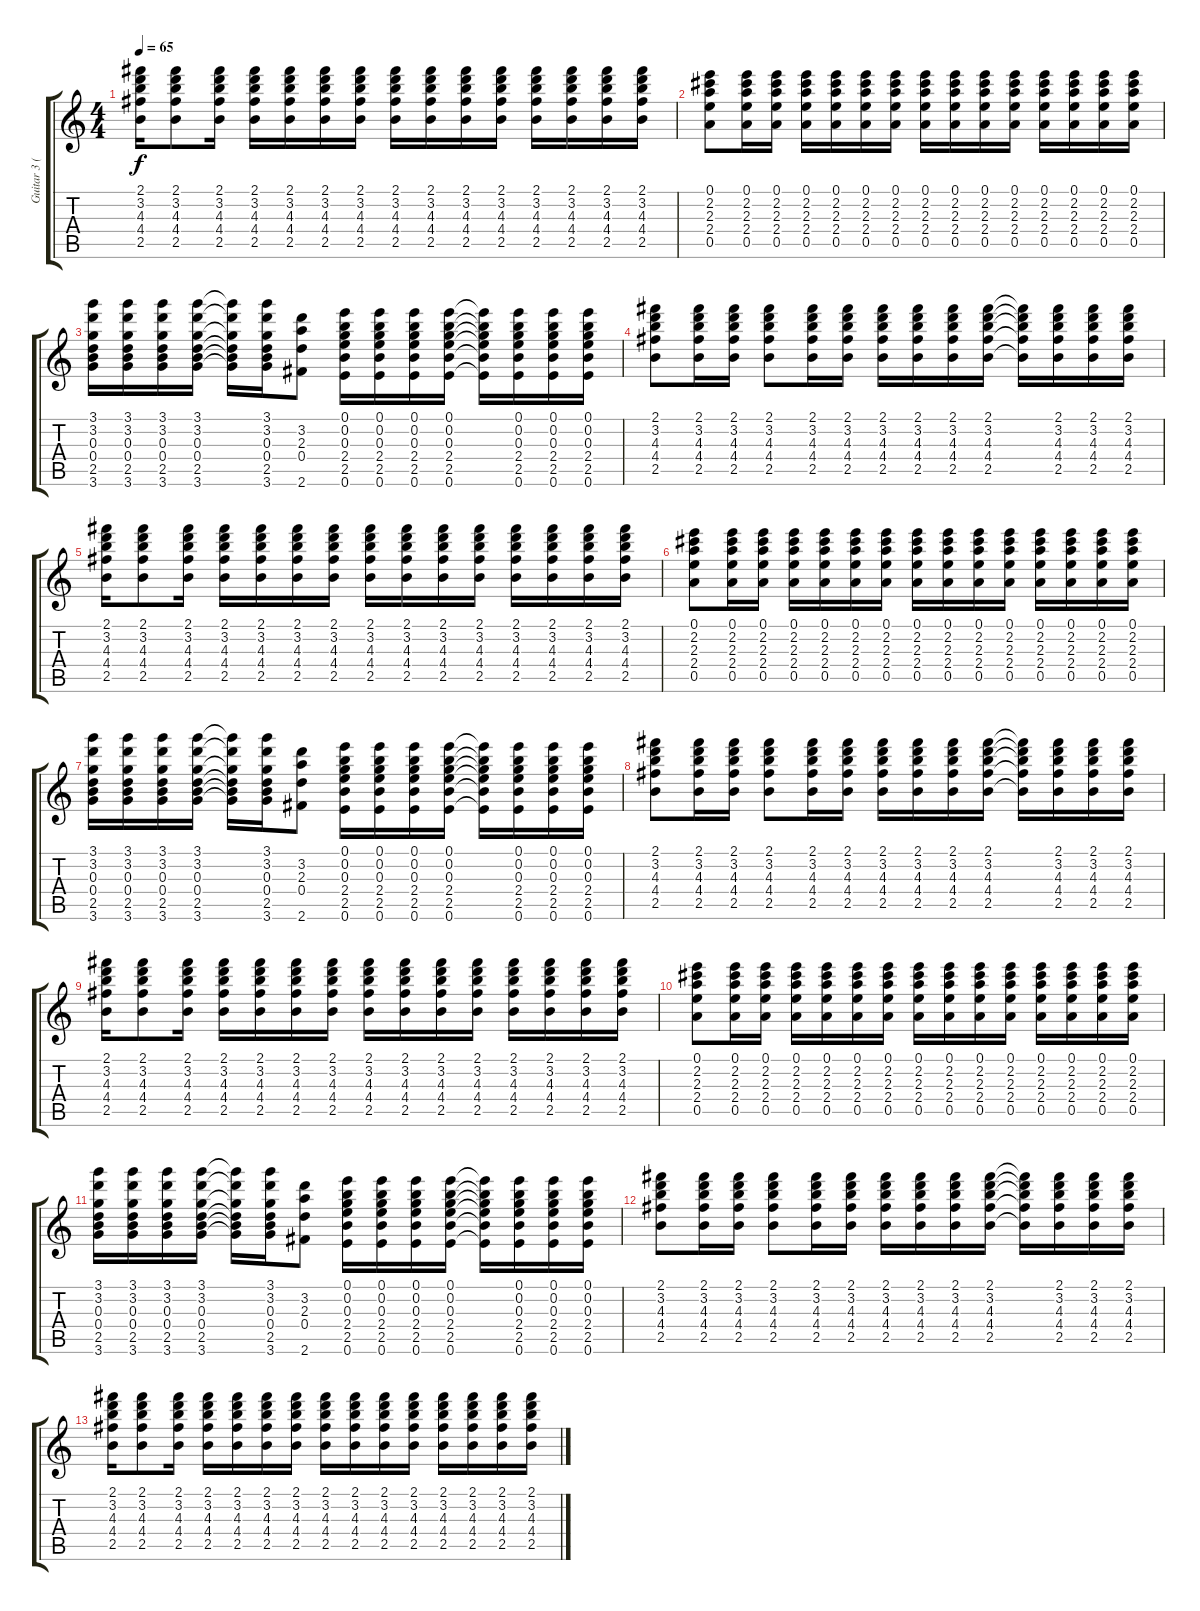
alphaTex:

\track ("Guitar 3 (high-strung)" "Guitar 3 (") {instrument acousticguitarsteel}
\staff {score tabs}
\tuning (E5 B4 G4 D4 A3 E3) {hide}
\ts (4 4)
\tempo 65
\clef g2
\ks c
(2.1 3.2 4.3 4.4 2.5).16{dy f} (2.1 3.2 4.3 4.4 2.5).8 (2.1 3.2 4.3 4.4 2.5).16 (2.1 3.2 4.3 4.4 2.5).16 (2.1 3.2 4.3 4.4 2.5).16 (2.1 3.2 4.3 4.4 2.5).16 (2.1 3.2 4.3 4.4 2.5).16 (2.1 3.2 4.3 4.4 2.5).16 (2.1 3.2 4.3 4.4 2.5).16 (2.1 3.2 4.3 4.4 2.5).16 (2.1 3.2 4.3 4.4 2.5).16 (2.1 3.2 4.3 4.4 2.5).16 (2.1 3.2 4.3 4.4 2.5).16 (2.1 3.2 4.3 4.4 2.5).16 (2.1 3.2 4.3 4.4 2.5).16 |
(0.1 2.2 2.3 2.4 0.5).8 (0.1 2.2 2.3 2.4 0.5).16 (0.1 2.2 2.3 2.4 0.5).16 (0.1 2.2 2.3 2.4 0.5).16 (0.1 2.2 2.3 2.4 0.5).16 (0.1 2.2 2.3 2.4 0.5).16 (0.1 2.2 2.3 2.4 0.5).16 (0.1 2.2 2.3 2.4 0.5).16 (0.1 2.2 2.3 2.4 0.5).16 (0.1 2.2 2.3 2.4 0.5).16 (0.1 2.2 2.3 2.4 0.5).16 (0.1 2.2 2.3 2.4 0.5).16 (0.1 2.2 2.3 2.4 0.5).16 (0.1 2.2 2.3 2.4 0.5).16 (0.1 2.2 2.3 2.4 0.5).16 |
(3.1 3.2 0.3 0.4 2.5 3.6).16 (3.1 3.2 0.3 0.4 2.5 3.6).16 (3.1 3.2 0.3 0.4 2.5 3.6).16 (3.1 3.2 0.3 0.4 2.5 3.6).16 (3.1{t} 3.2{t} 0.3{t} 0.4{t} 2.5{t} 3.6{t}).16 (3.1 3.2 0.3 0.4 2.5 3.6).16 (3.2 2.3 0.4 2.6).8 (0.1 0.2 0.3 2.4 2.5 0.6).16 (0.1 0.2 0.3 2.4 2.5 0.6).16 (0.1 0.2 0.3 2.4 2.5 0.6).16 (0.1 0.2 0.3 2.4 2.5 0.6).16 (0.1{t} 0.2{t} 0.3{t} 2.4{t} 2.5{t} 0.6{t}).16 (0.1 0.2 0.3 2.4 2.5 0.6).16 (0.1 0.2 0.3 2.4 2.5 0.6).16 (0.1 0.2 0.3 2.4 2.5 0.6).16 |
(2.1 3.2 4.3 4.4 2.5).8 (2.1 3.2 4.3 4.4 2.5).16 (2.1 3.2 4.3 4.4 2.5).16 (2.1 3.2 4.3 4.4 2.5).8 (2.1 3.2 4.3 4.4 2.5).16 (2.1 3.2 4.3 4.4 2.5).16 (2.1 3.2 4.3 4.4 2.5).16 (2.1 3.2 4.3 4.4 2.5).16 (2.1 3.2 4.3 4.4 2.5).16 (2.1 3.2 4.3 4.4 2.5).16 (2.1{t} 3.2{t} 4.3{t} 4.4{t} 2.5{t}).16 (2.1 3.2 4.3 4.4 2.5).16 (2.1 3.2 4.3 4.4 2.5).16 (2.1 3.2 4.3 4.4 2.5).16 |
(2.1 3.2 4.3 4.4 2.5).16 (2.1 3.2 4.3 4.4 2.5).8 (2.1 3.2 4.3 4.4 2.5).16 (2.1 3.2 4.3 4.4 2.5).16 (2.1 3.2 4.3 4.4 2.5).16 (2.1 3.2 4.3 4.4 2.5).16 (2.1 3.2 4.3 4.4 2.5).16 (2.1 3.2 4.3 4.4 2.5).16 (2.1 3.2 4.3 4.4 2.5).16 (2.1 3.2 4.3 4.4 2.5).16 (2.1 3.2 4.3 4.4 2.5).16 (2.1 3.2 4.3 4.4 2.5).16 (2.1 3.2 4.3 4.4 2.5).16 (2.1 3.2 4.3 4.4 2.5).16 (2.1 3.2 4.3 4.4 2.5).16 |
(0.1 2.2 2.3 2.4 0.5).8 (0.1 2.2 2.3 2.4 0.5).16 (0.1 2.2 2.3 2.4 0.5).16 (0.1 2.2 2.3 2.4 0.5).16 (0.1 2.2 2.3 2.4 0.5).16 (0.1 2.2 2.3 2.4 0.5).16 (0.1 2.2 2.3 2.4 0.5).16 (0.1 2.2 2.3 2.4 0.5).16 (0.1 2.2 2.3 2.4 0.5).16 (0.1 2.2 2.3 2.4 0.5).16 (0.1 2.2 2.3 2.4 0.5).16 (0.1 2.2 2.3 2.4 0.5).16 (0.1 2.2 2.3 2.4 0.5).16 (0.1 2.2 2.3 2.4 0.5).16 (0.1 2.2 2.3 2.4 0.5).16 |
(3.1 3.2 0.3 0.4 2.5 3.6).16 (3.1 3.2 0.3 0.4 2.5 3.6).16 (3.1 3.2 0.3 0.4 2.5 3.6).16 (3.1 3.2 0.3 0.4 2.5 3.6).16 (3.1{t} 3.2{t} 0.3{t} 0.4{t} 2.5{t} 3.6{t}).16 (3.1 3.2 0.3 0.4 2.5 3.6).16 (3.2 2.3 0.4 2.6).8 (0.1 0.2 0.3 2.4 2.5 0.6).16 (0.1 0.2 0.3 2.4 2.5 0.6).16 (0.1 0.2 0.3 2.4 2.5 0.6).16 (0.1 0.2 0.3 2.4 2.5 0.6).16 (0.1{t} 0.2{t} 0.3{t} 2.4{t} 2.5{t} 0.6{t}).16 (0.1 0.2 0.3 2.4 2.5 0.6).16 (0.1 0.2 0.3 2.4 2.5 0.6).16 (0.1 0.2 0.3 2.4 2.5 0.6).16 |
(2.1 3.2 4.3 4.4 2.5).8 (2.1 3.2 4.3 4.4 2.5).16 (2.1 3.2 4.3 4.4 2.5).16 (2.1 3.2 4.3 4.4 2.5).8 (2.1 3.2 4.3 4.4 2.5).16 (2.1 3.2 4.3 4.4 2.5).16 (2.1 3.2 4.3 4.4 2.5).16 (2.1 3.2 4.3 4.4 2.5).16 (2.1 3.2 4.3 4.4 2.5).16 (2.1 3.2 4.3 4.4 2.5).16 (2.1{t} 3.2{t} 4.3{t} 4.4{t} 2.5{t}).16 (2.1 3.2 4.3 4.4 2.5).16 (2.1 3.2 4.3 4.4 2.5).16 (2.1 3.2 4.3 4.4 2.5).16 |
(2.1 3.2 4.3 4.4 2.5).16 (2.1 3.2 4.3 4.4 2.5).8 (2.1 3.2 4.3 4.4 2.5).16 (2.1 3.2 4.3 4.4 2.5).16 (2.1 3.2 4.3 4.4 2.5).16 (2.1 3.2 4.3 4.4 2.5).16 (2.1 3.2 4.3 4.4 2.5).16 (2.1 3.2 4.3 4.4 2.5).16 (2.1 3.2 4.3 4.4 2.5).16 (2.1 3.2 4.3 4.4 2.5).16 (2.1 3.2 4.3 4.4 2.5).16 (2.1 3.2 4.3 4.4 2.5).16 (2.1 3.2 4.3 4.4 2.5).16 (2.1 3.2 4.3 4.4 2.5).16 (2.1 3.2 4.3 4.4 2.5).16 |
(0.1 2.2 2.3 2.4 0.5).8 (0.1 2.2 2.3 2.4 0.5).16 (0.1 2.2 2.3 2.4 0.5).16 (0.1 2.2 2.3 2.4 0.5).16 (0.1 2.2 2.3 2.4 0.5).16 (0.1 2.2 2.3 2.4 0.5).16 (0.1 2.2 2.3 2.4 0.5).16 (0.1 2.2 2.3 2.4 0.5).16 (0.1 2.2 2.3 2.4 0.5).16 (0.1 2.2 2.3 2.4 0.5).16 (0.1 2.2 2.3 2.4 0.5).16 (0.1 2.2 2.3 2.4 0.5).16 (0.1 2.2 2.3 2.4 0.5).16 (0.1 2.2 2.3 2.4 0.5).16 (0.1 2.2 2.3 2.4 0.5).16 |
(3.1 3.2 0.3 0.4 2.5 3.6).16 (3.1 3.2 0.3 0.4 2.5 3.6).16 (3.1 3.2 0.3 0.4 2.5 3.6).16 (3.1 3.2 0.3 0.4 2.5 3.6).16 (3.1{t} 3.2{t} 0.3{t} 0.4{t} 2.5{t} 3.6{t}).16 (3.1 3.2 0.3 0.4 2.5 3.6).16 (3.2 2.3 0.4 2.6).8 (0.1 0.2 0.3 2.4 2.5 0.6).16 (0.1 0.2 0.3 2.4 2.5 0.6).16 (0.1 0.2 0.3 2.4 2.5 0.6).16 (0.1 0.2 0.3 2.4 2.5 0.6).16 (0.1{t} 0.2{t} 0.3{t} 2.4{t} 2.5{t} 0.6{t}).16 (0.1 0.2 0.3 2.4 2.5 0.6).16 (0.1 0.2 0.3 2.4 2.5 0.6).16 (0.1 0.2 0.3 2.4 2.5 0.6).16 |
(2.1 3.2 4.3 4.4 2.5).8 (2.1 3.2 4.3 4.4 2.5).16 (2.1 3.2 4.3 4.4 2.5).16 (2.1 3.2 4.3 4.4 2.5).8 (2.1 3.2 4.3 4.4 2.5).16 (2.1 3.2 4.3 4.4 2.5).16 (2.1 3.2 4.3 4.4 2.5).16 (2.1 3.2 4.3 4.4 2.5).16 (2.1 3.2 4.3 4.4 2.5).16 (2.1 3.2 4.3 4.4 2.5).16 (2.1{t} 3.2{t} 4.3{t} 4.4{t} 2.5{t}).16 (2.1 3.2 4.3 4.4 2.5).16 (2.1 3.2 4.3 4.4 2.5).16 (2.1 3.2 4.3 4.4 2.5).16 |
(2.1 3.2 4.3 4.4 2.5).16 (2.1 3.2 4.3 4.4 2.5).8 (2.1 3.2 4.3 4.4 2.5).16 (2.1 3.2 4.3 4.4 2.5).16 (2.1 3.2 4.3 4.4 2.5).16 (2.1 3.2 4.3 4.4 2.5).16 (2.1 3.2 4.3 4.4 2.5).16 (2.1 3.2 4.3 4.4 2.5).16 (2.1 3.2 4.3 4.4 2.5).16 (2.1 3.2 4.3 4.4 2.5).16 (2.1 3.2 4.3 4.4 2.5).16 (2.1 3.2 4.3 4.4 2.5).16 (2.1 3.2 4.3 4.4 2.5).16 (2.1 3.2 4.3 4.4 2.5).16 (2.1 3.2 4.3 4.4 2.5).16
